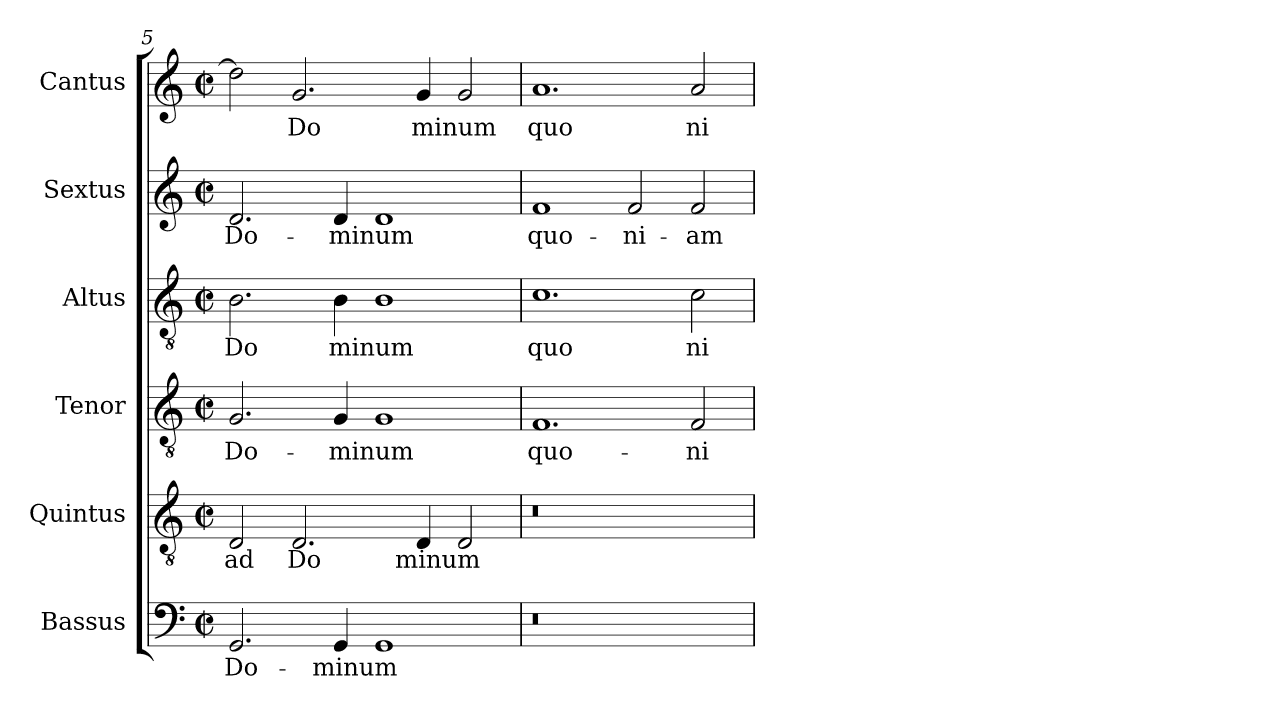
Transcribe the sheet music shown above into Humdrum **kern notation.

**kern	**text	**kern	**text	**kern	**text	**kern	**text	**kern	**text	**kern	**text
*part6	*part6	*part5	*part5	*part4	*part4	*part3	*part3	*part2	*part2	*part1	*part1
*staff6	*staff6	*staff5	*staff5	*staff4	*staff4	*staff3	*staff3	*staff2	*staff2	*staff1	*staff1
*I"Bassus	*	*I"Quintus	*	*I"Tenor	*	*I"Altus	*	*I"Sextus	*	*I"Cantus	*
*clefF4	*	*clefGv2	*	*clefGv2	*	*clefGv2	*	*clefG2	*	*clefG2	*
*M2/2	*	*M2/2	*	*M2/2	*	*M2/2	*	*M2/2	*	*M2/2	*
*met(c|)	*	*met(c|)	*	*met(c|)	*	*met(c|)	*	*met(c|)	*	*met(c|)	*
=5	=5	=5	=5	=5	=5	=5	=5	=5	=5	=5	=5
!	!LO:LY:b:cj	!	!LO:LY:b:cj	!	!LO:LY:b:cj	!	!LO:LY:b:cj	!	!LO:LY:b:cj	!	!
2.GG/	Do-	2D/	ad	2.G/	Do-	2.B\	Do	2.d/	Do-	2dd\]	.
!	!	!	!LO:LY:b:cj	!	!	!	!	!	!	!	!LO:LY:b:cj
.	.	2.D/	Do	.	.	.	.	.	.	2.g/	Do
!	!LO:LY:b	!	!	!	!LO:LY:b	!	!LO:LY:b	!	!LO:LY:b	!	!
4GG/	-minum	.	.	4G/	-minum	4B\	minum	4d/	-minum	.	.
1GG	.	.	.	1G	.	1B	.	1d	.	.	.
!	!	!	!LO:LY:b	!	!	!	!	!	!	!	!LO:LY:b
.	.	4D/	minum	.	.	.	.	.	.	4g/	minum
.	.	2D/	.	.	.	.	.	.	.	2g/	.
=6	=6	=6	=6	=6	=6	=6	=6	=6	=6	=6	=6
!	!	!	!	!	!LO:LY:b:cj	!	!LO:LY:b:cj	!	!LO:LY:b:cj	!	!LO:LY:b:cj
0r	.	0r	.	1.F	quo-	1.c	quo	1f	quo-	1.a	quo
!	!	!	!	!	!	!	!	!	!LO:LY:b:cj	!	!
.	.	.	.	.	.	.	.	2f/	-ni-	.	.
!	!	!	!	!	!LO:LY:b:cj	!	!LO:LY:b:cj	!	!LO:LY:b:cj	!	!LO:LY:b:cj
.	.	.	.	2F/	-ni-	2c\	ni	2f/	-am	2a/	ni
=	=	=	=	=	=	=	=	=	=	=	=
*-	*-	*-	*-	*-	*-	*-	*-	*-	*-	*-	*-
